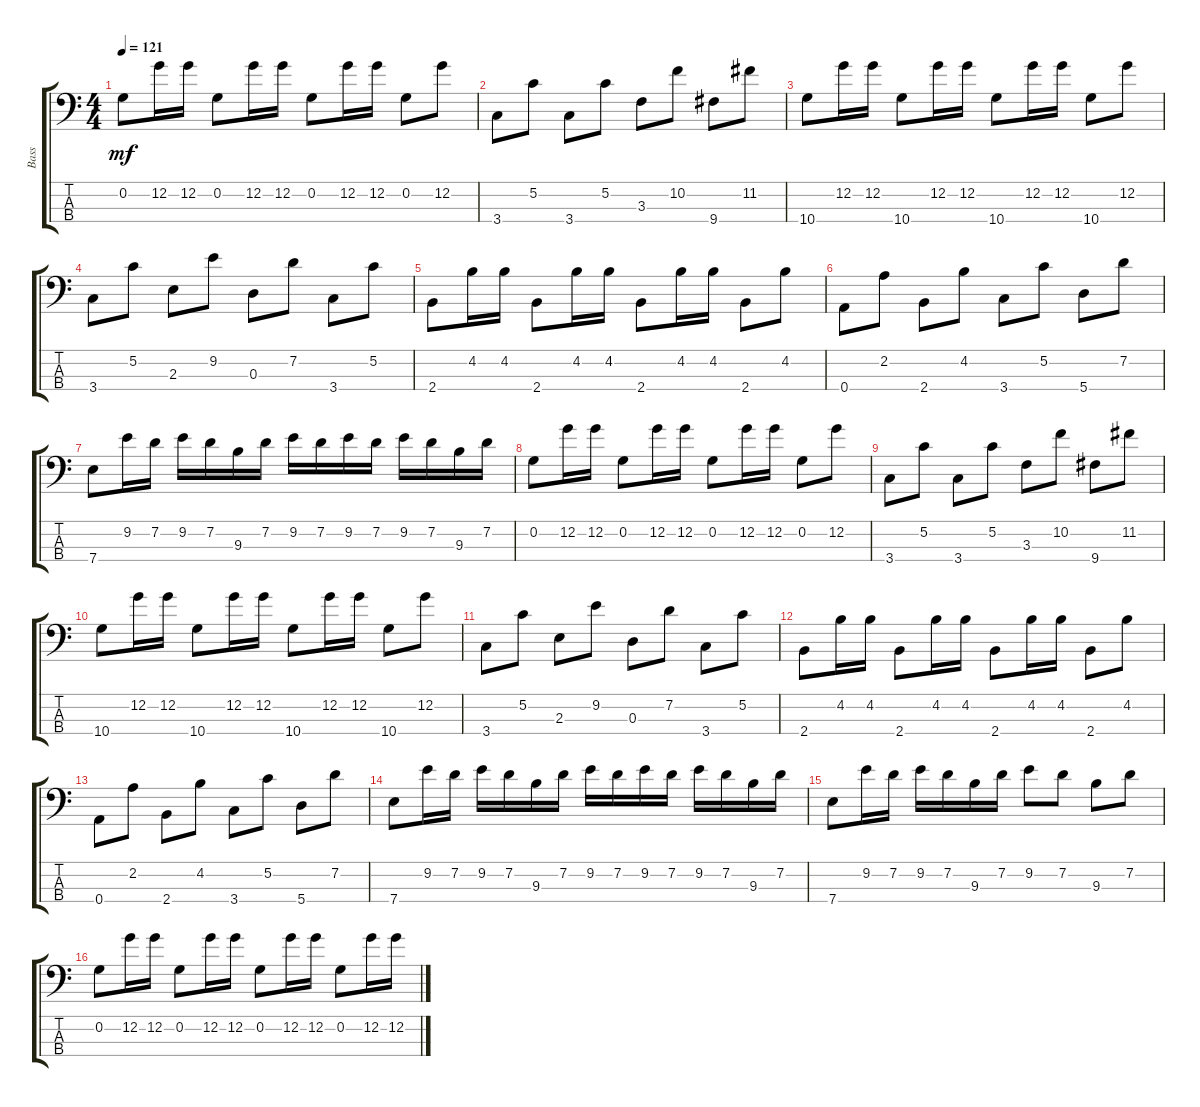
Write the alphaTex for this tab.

\track ("Bass" "Bass") {solo instrument electricbassfinger}
\staff {score tabs}
\tuning (C-1 G2 D2 A1) {hide}
\ts (4 4)
\tempo 121
\clef f4
\ks c
0.2.8{dy mf} 12.2.16 12.2.16 0.2.8 12.2.16 12.2.16 0.2.8 12.2.16 12.2.16 0.2.8 12.2.8 |
3.4.8 5.2.8 3.4.8 5.2.8 3.3.8 10.2.8 9.4.8 11.2.8 |
10.4.8 12.2.16 12.2.16 10.4.8 12.2.16 12.2.16 10.4.8 12.2.16 12.2.16 10.4.8 12.2.8 |
3.4.8 5.2.8 2.3.8 9.2.8 0.3.8 7.2.8 3.4.8 5.2.8 |
2.4.8 4.2.16 4.2.16 2.4.8 4.2.16 4.2.16 2.4.8 4.2.16 4.2.16 2.4.8 4.2.8 |
0.4.8 2.2.8 2.4.8 4.2.8 3.4.8 5.2.8 5.4.8 7.2.8 |
7.4.8 9.2.16 7.2.16 9.2.16 7.2.16 9.3.16 7.2.16 9.2.16 7.2.16 9.2.16 7.2.16 9.2.16 7.2.16 9.3.16 7.2.16 |
0.2.8 12.2.16 12.2.16 0.2.8 12.2.16 12.2.16 0.2.8 12.2.16 12.2.16 0.2.8 12.2.8 |
3.4.8 5.2.8 3.4.8 5.2.8 3.3.8 10.2.8 9.4.8 11.2.8 |
10.4.8 12.2.16 12.2.16 10.4.8 12.2.16 12.2.16 10.4.8 12.2.16 12.2.16 10.4.8 12.2.8 |
3.4.8 5.2.8 2.3.8 9.2.8 0.3.8 7.2.8 3.4.8 5.2.8 |
2.4.8 4.2.16 4.2.16 2.4.8 4.2.16 4.2.16 2.4.8 4.2.16 4.2.16 2.4.8 4.2.8 |
0.4.8 2.2.8 2.4.8 4.2.8 3.4.8 5.2.8 5.4.8 7.2.8 |
7.4.8 9.2.16 7.2.16 9.2.16 7.2.16 9.3.16 7.2.16 9.2.16 7.2.16 9.2.16 7.2.16 9.2.16 7.2.16 9.3.16 7.2.16 |
7.4.8 9.2.16 7.2.16 9.2.16 7.2.16 9.3.16 7.2.16 9.2.8 7.2.8 9.3.8 7.2.8 |
0.2.8 12.2.16 12.2.16 0.2.8 12.2.16 12.2.16 0.2.8 12.2.16 12.2.16 0.2.8 12.2.16 12.2.16
